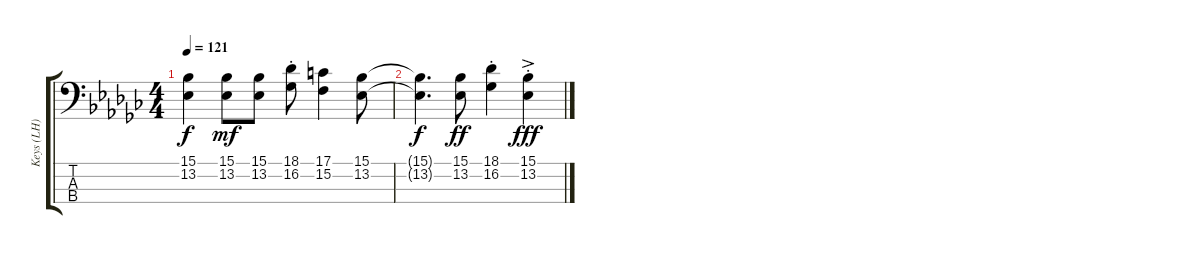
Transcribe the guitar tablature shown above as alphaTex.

\track ("Keys (LH)" "Keys (LH)") {instrument electricpiano1}
\staff {score tabs}
\tuning (G2 D2 A1 E1) {hide}
\ts (4 4)
\tempo 121
\clef f4
\ks ebminor
(15.1{t} 13.2{t}).4{dy f} (15.1 13.2).8{dy mf} (15.1 13.2).8 (18.1{st} 16.2{st}).8 (17.1 15.2).4 (15.1 13.2).8 |
(15.1{t} 13.2{t}).4{d dy f} (15.1 13.2).8{dy ff} (18.1{st} 16.2{st}).4 (15.1{ac st} 13.2{ac st}).4{dy fff}
